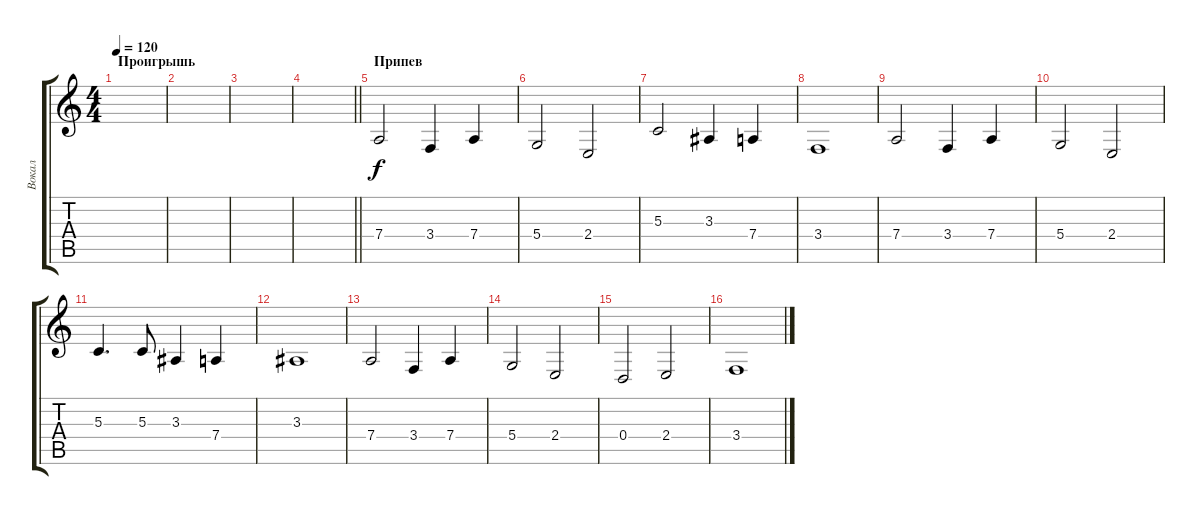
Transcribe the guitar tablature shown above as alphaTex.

\track ("Вокал" "Вокал") {instrument lead2sawtooth}
\staff {score tabs}
\tuning (E4 B3 G3 D3 A2 E2) {hide}
\ts (4 4)
\section ("" "Проигрышь")
\tempo 120
\clef g2
\ks c
|
|
|
\barLineRight lightlight
|
\section ("" "Припев")
7.4.2 3.4.4 7.4.4 |
5.4.2 2.4.2 |
5.3.2 3.3.4 7.4.4 |
3.4.1 |
7.4.2 3.4.4 7.4.4 |
5.4.2 2.4.2 |
5.3.4{d} 5.3.8 3.3.4 7.4.4 |
3.3.1 |
7.4.2 3.4.4 7.4.4 |
5.4.2 2.4.2 |
0.4.2 2.4.2 |
3.4.1
